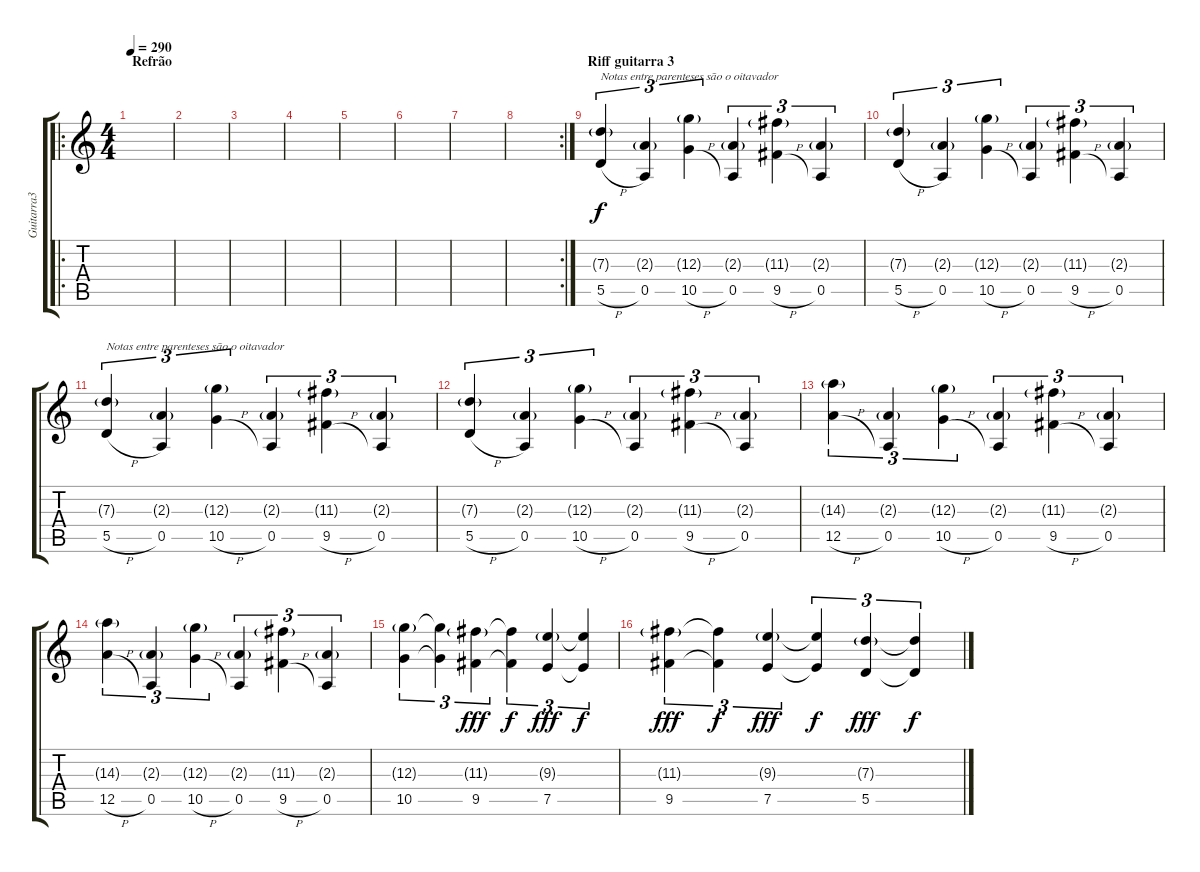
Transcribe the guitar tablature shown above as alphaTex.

\track ("Guitarra3" "Guitarra3") {instrument overdrivenguitar}
\staff {score tabs}
\tuning (E4 B3 G3 D3 A2 E2) {hide}
\ro
\ts (4 4)
\section ("" "Refrão")
\tempo 290
\clef g2
\ks c
|
|
|
|
|
|
|
\rc 2
|
\section ("" "Riff guitarra 3")
(7.3{g} 5.5{h}).4{tu (3 2) txt "Notas entre parenteses são o oitavador"} (2.3{g} 0.5).4{tu (3 2)} (12.3{g} 10.5{h}).4{tu (3 2)} (2.3{g} 0.5).4{tu (3 2)} (11.3{g} 9.5{h}).4{tu (3 2)} (2.3{g} 0.5).4{tu (3 2)} |
(7.3{g} 5.5{h}).4{tu (3 2)} (2.3{g} 0.5).4{tu (3 2)} (12.3{g} 10.5{h}).4{tu (3 2)} (2.3{g} 0.5).4{tu (3 2)} (11.3{g} 9.5{h}).4{tu (3 2)} (2.3{g} 0.5).4{tu (3 2)} |
(7.3{g} 5.5{h}).4{tu (3 2) txt "Notas entre parenteses são o oitavador"} (2.3{g} 0.5).4{tu (3 2)} (12.3{g} 10.5{h}).4{tu (3 2)} (2.3{g} 0.5).4{tu (3 2)} (11.3{g} 9.5{h}).4{tu (3 2)} (2.3{g} 0.5).4{tu (3 2)} |
(7.3{g} 5.5{h}).4{tu (3 2)} (2.3{g} 0.5).4{tu (3 2)} (12.3{g} 10.5{h}).4{tu (3 2)} (2.3{g} 0.5).4{tu (3 2)} (11.3{g} 9.5{h}).4{tu (3 2)} (2.3{g} 0.5).4{tu (3 2)} |
(14.3{g} 12.5{h}).4{tu (3 2)} (2.3{g} 0.5).4{tu (3 2)} (12.3{g} 10.5{h}).4{tu (3 2)} (2.3{g} 0.5).4{tu (3 2)} (11.3{g} 9.5{h}).4{tu (3 2)} (2.3{g} 0.5).4{tu (3 2)} |
(14.3{g} 12.5{h}).4{tu (3 2)} (2.3{g} 0.5).4{tu (3 2)} (12.3{g} 10.5{h}).4{tu (3 2)} (2.3{g} 0.5).4{tu (3 2)} (11.3{g} 9.5{h}).4{tu (3 2)} (2.3{g} 0.5).4{tu (3 2)} |
(12.3{g} 10.5).4{tu (3 2)} (12.3{t} 10.5{t}).4{tu (3 2) dy f} (11.3{g} 9.5).4{tu (3 2) dy fff} (11.3{t} 9.5{t}).4{tu (3 2) dy f} (9.3{g} 7.5).4{tu (3 2) dy fff} (9.3{t} 7.5{t}).4{tu (3 2) dy f} |
(11.3{g} 9.5).4{tu (3 2) dy fff} (11.3{t} 9.5{t}).4{tu (3 2) dy f} (9.3{g} 7.5).4{tu (3 2) dy fff} (9.3{t} 7.5{t}).4{tu (3 2) dy f} (7.3{g} 5.5).4{tu (3 2) dy fff} (7.3{t} 5.5{t}).4{tu (3 2) dy f}
